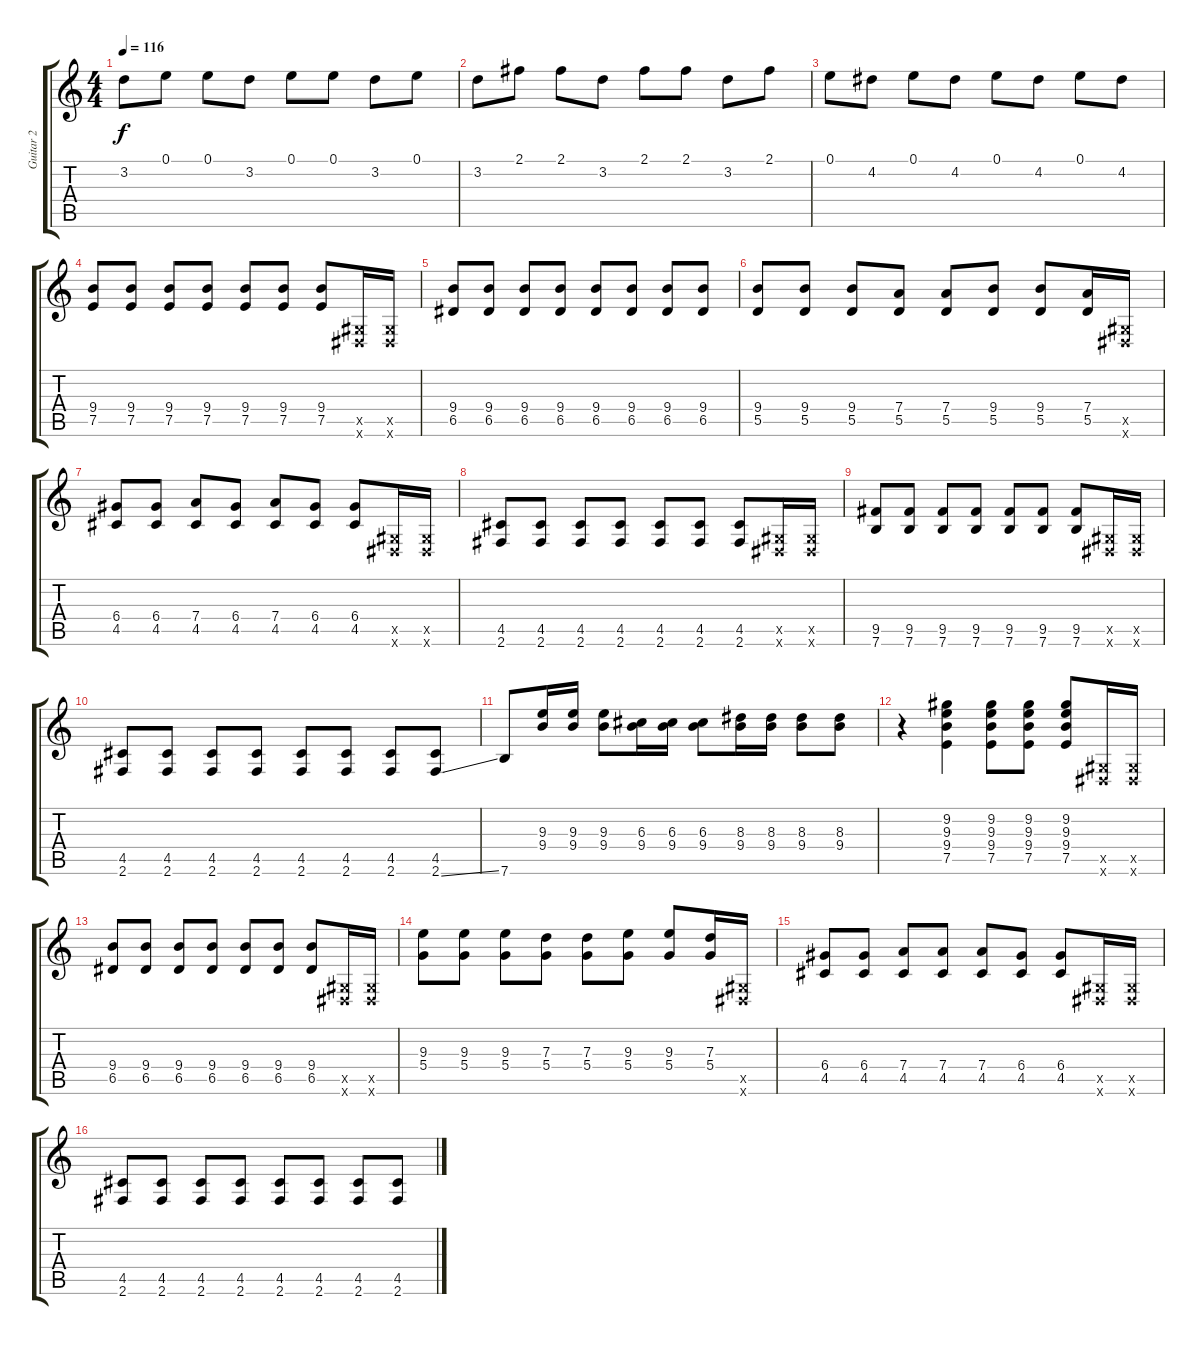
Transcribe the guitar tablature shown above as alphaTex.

\track ("Guitar 2" "Guitar 2") {instrument distortionguitar}
\staff {score tabs}
\tuning (E4 B3 G3 D3 A2 E2) {hide}
\ts (4 4)
\tempo 116
\clef g2
\ks c
3.2.8{dy f} 0.1.8 0.1.8 3.2.8 0.1.8 0.1.8 3.2.8 0.1.8 |
3.2.8 2.1.8 2.1.8 3.2.8 2.1.8 2.1.8 3.2.8 2.1.8 |
0.1.8 4.2.8 0.1.8 4.2.8 0.1.8 4.2.8 0.1.8 4.2.8 |
(9.4 7.5).8 (9.4 7.5).8 (9.4 7.5).8 (9.4 7.5).8 (9.4 7.5).8 (9.4 7.5).8 (9.4 7.5).8 (-1.5{x} -1.6{x}).16 (-1.5{x} -1.6{x}).16 |
(9.4 6.5).8 (9.4 6.5).8 (9.4 6.5).8 (9.4 6.5).8 (9.4 6.5).8 (9.4 6.5).8 (9.4 6.5).8 (9.4 6.5).8 |
(9.4 5.5).8 (9.4 5.5).8 (9.4 5.5).8 (7.4 5.5).8 (7.4 5.5).8 (9.4 5.5).8 (9.4 5.5).8 (7.4 5.5).16 (-1.5{x} -1.6{x}).16 |
(6.4 4.5).8 (6.4 4.5).8 (7.4 4.5).8 (6.4 4.5).8 (7.4 4.5).8 (6.4 4.5).8 (6.4 4.5).8 (-1.5{x} -1.6{x}).16 (-1.5{x} -1.6{x}).16 |
(4.5 2.6).8 (4.5 2.6).8 (4.5 2.6).8 (4.5 2.6).8 (4.5 2.6).8 (4.5 2.6).8 (4.5 2.6).8 (-1.5{x} -1.6{x}).16 (-1.5{x} -1.6{x}).16 |
(9.5 7.6).8 (9.5 7.6).8 (9.5 7.6).8 (9.5 7.6).8 (9.5 7.6).8 (9.5 7.6).8 (9.5 7.6).8 (-1.5{x} -1.6{x}).16 (-1.5{x} -1.6{x}).16 |
(4.5 2.6).8 (4.5 2.6).8 (4.5 2.6).8 (4.5 2.6).8 (4.5 2.6).8 (4.5 2.6).8 (4.5 2.6).8 (4.5 2.6{ss}).8 |
7.6.8 (9.3 9.4).16 (9.3 9.4).16 (9.3 9.4).8 (6.3 9.4).16 (6.3 9.4).16 (6.3 9.4).8 (8.3 9.4).16 (8.3 9.4).16 (8.3 9.4).8 (8.3 9.4).8 |
r.4 (9.2 9.3 9.4 7.5).4 (9.2 9.3 9.4 7.5).8 (9.2 9.3 9.4 7.5).8 (9.2 9.3 9.4 7.5).8 (-1.5{x} -1.6{x}).16 (-1.5{x} -1.6{x}).16 |
(9.4 6.5).8 (9.4 6.5).8 (9.4 6.5).8 (9.4 6.5).8 (9.4 6.5).8 (9.4 6.5).8 (9.4 6.5).8 (-1.5{x} -1.6{x}).16 (-1.5{x} -1.6{x}).16 |
(9.3 5.4).8 (9.3 5.4).8 (9.3 5.4).8 (7.3 5.4).8 (7.3 5.4).8 (9.3 5.4).8 (9.3 5.4).8 (7.3 5.4).16 (-1.5{x} -1.6{x}).16 |
(6.4 4.5).8 (6.4 4.5).8 (7.4 4.5).8 (7.4 4.5).8 (7.4 4.5).8 (6.4 4.5).8 (6.4 4.5).8 (-1.5{x} -1.6{x}).16 (-1.5{x} -1.6{x}).16 |
(4.5 2.6).8 (4.5 2.6).8 (4.5 2.6).8 (4.5 2.6).8 (4.5 2.6).8 (4.5 2.6).8 (4.5 2.6).8 (4.5{ss} 2.6{ss}).8
